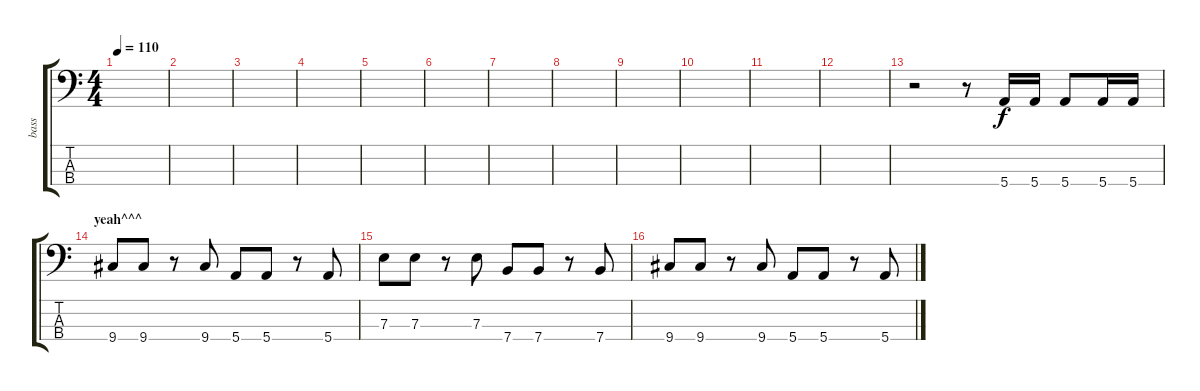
\track ("bass" "bass") {instrument electricbasspick}
\staff {score tabs}
\tuning (G2 D2 A1 E1) {hide}
\ts (4 4)
\tempo 110
\clef f4
\ks c
|
|
|
|
|
|
|
|
|
|
|
|
r.2 r.8 5.4.16 5.4.16 5.4.8 5.4.16 5.4.16 |
\section ("" "yeah^^^")
9.4.8 9.4.8 r.8 9.4.8 5.4.8 5.4.8 r.8 5.4.8 |
7.3.8 7.3.8 r.8 7.3.8 7.4.8 7.4.8 r.8 7.4.8 |
9.4.8 9.4.8 r.8 9.4.8 5.4.8 5.4.8 r.8 5.4.8
